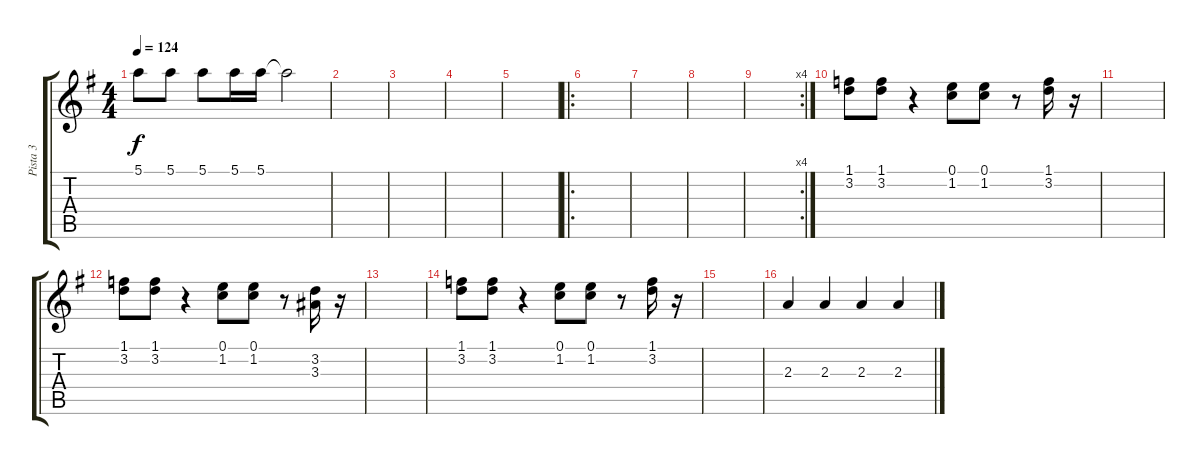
\track ("Pista 3" "Pista 3") {instrument electricguitarmuted}
\staff {score tabs}
\tuning (E4 B3 G3 D3 A2 E2) {hide}
\ts (4 4)
\tempo 124
\clef g2
\ks g
5.1.8{dy f} 5.1.8 5.1.8 5.1.16 5.1.16 5.1{t}.2 |
|
|
|
|
\ro
|
|
|
\rc 4
|
(1.1 3.2).8 (1.1 3.2).8 r.4 (0.1 1.2).8 (0.1 1.2).8 r.8 (1.1 3.2).16 r.16 |
|
(1.1 3.2).8 (1.1 3.2).8 r.4 (0.1 1.2).8 (0.1 1.2).8 r.8 (3.2 3.3).16 r.16 |
|
(1.1 3.2).8 (1.1 3.2).8 r.4 (0.1 1.2).8 (0.1 1.2).8 r.8 (1.1 3.2).16 r.16 |
|
2.3.4 2.3.4 2.3.4 2.3.4
